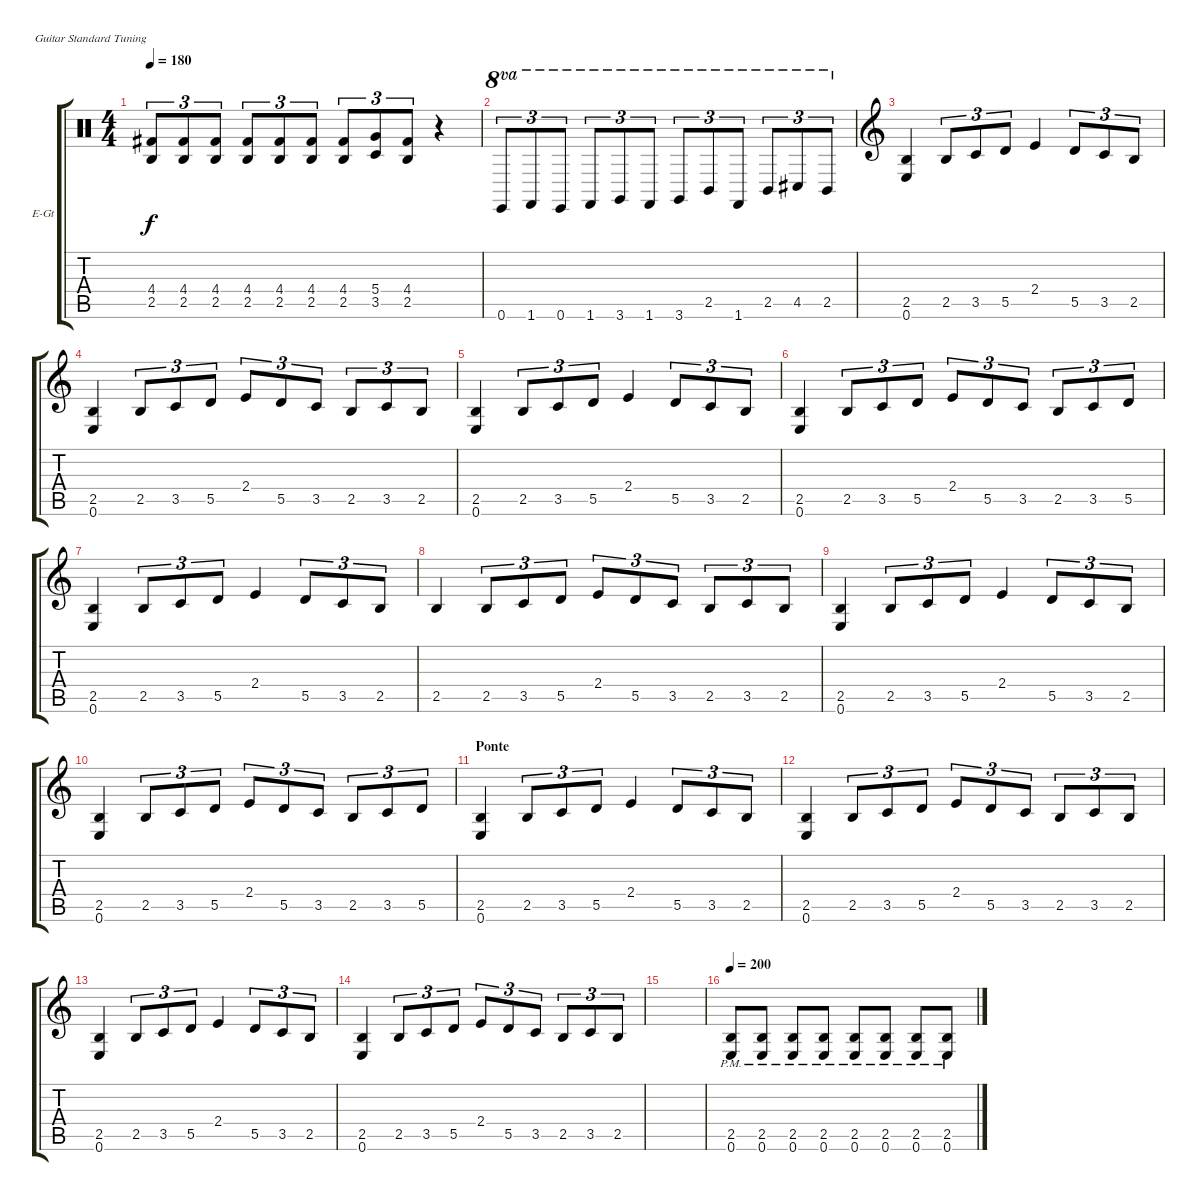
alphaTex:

\defaultSystemsLayout 4
\bracketExtendMode groupsimilarinstruments
\firstSystemTrackNameOrientation horizontal
\otherSystemsTrackNameOrientation horizontal
\track ("Electric Guitar" "E-Gt") {instrument distortionguitar}
\staff {score tabs}
\tuning (E4 B3 G3 D3 A2 E2)
\ts (4 4)
\tempo 180
\clef neutral
\ks c
(4.4 2.5).8{tu (3 2) dy f} (2.5 4.4).8{tu (3 2)} (2.5 4.4).8{tu (3 2)} (2.5 4.4).8{tu (3 2)} (2.5 4.4).8{tu (3 2)} (2.5 4.4).8{tu (3 2)} (2.5 4.4).8{tu (3 2)} (5.4 3.5).8{tu (3 2)} (2.5 4.4).8{tu (3 2)} r.4 |
0.6.8{tu (3 2) ot 8va} 1.6.8{tu (3 2) ot 8va} 0.6.8{tu (3 2) ot 8va} 1.6.8{tu (3 2) ot 8va} 3.6.8{tu (3 2) ot 8va} 1.6.8{tu (3 2) ot 8va} 3.6.8{tu (3 2) ot 8va} 2.5.8{tu (3 2) ot 8va} 1.6.8{tu (3 2) ot 8va} 2.5.8{tu (3 2) ot 8va} 4.5.8{tu (3 2) ot 8va} 2.5.8{tu (3 2) ot 8va} |
\clef g2
(0.6 2.5).4 2.5.8{tu (3 2)} 3.5.8{tu (3 2)} 5.5.8{tu (3 2)} 2.4.4 5.5.8{tu (3 2)} 3.5.8{tu (3 2)} 2.5.8{tu (3 2)} |
(2.5 0.6).4 2.5.8{tu (3 2)} 3.5.8{tu (3 2)} 5.5.8{tu (3 2)} 2.4.8{tu (3 2)} 5.5.8{tu (3 2)} 3.5.8{tu (3 2)} 2.5.8{tu (3 2)} 3.5.8{tu (3 2)} 2.5.8{tu (3 2)} |
(0.6 2.5).4 2.5.8{tu (3 2)} 3.5.8{tu (3 2)} 5.5.8{tu (3 2)} 2.4.4 5.5.8{tu (3 2)} 3.5.8{tu (3 2)} 2.5.8{tu (3 2)} |
(0.6 2.5).4 2.5.8{tu (3 2)} 3.5.8{tu (3 2)} 5.5.8{tu (3 2)} 2.4.8{tu (3 2)} 5.5.8{tu (3 2)} 3.5.8{tu (3 2)} 2.5.8{tu (3 2)} 3.5.8{tu (3 2)} 5.5.8{tu (3 2)} |
(0.6 2.5).4 2.5.8{tu (3 2)} 3.5.8{tu (3 2)} 5.5.8{tu (3 2)} 2.4.4 5.5.8{tu (3 2)} 3.5.8{tu (3 2)} 2.5.8{tu (3 2)} |
2.5.4 2.5.8{tu (3 2)} 3.5.8{tu (3 2)} 5.5.8{tu (3 2)} 2.4.8{tu (3 2)} 5.5.8{tu (3 2)} 3.5.8{tu (3 2)} 2.5.8{tu (3 2)} 3.5.8{tu (3 2)} 2.5.8{tu (3 2)} |
(0.6 2.5).4 2.5.8{tu (3 2)} 3.5.8{tu (3 2)} 5.5.8{tu (3 2)} 2.4.4 5.5.8{tu (3 2)} 3.5.8{tu (3 2)} 2.5.8{tu (3 2)} |
(0.6 2.5).4 2.5.8{tu (3 2)} 3.5.8{tu (3 2)} 5.5.8{tu (3 2)} 2.4.8{tu (3 2)} 5.5.8{tu (3 2)} 3.5.8{tu (3 2)} 2.5.8{tu (3 2)} 3.5.8{tu (3 2)} 5.5.8{tu (3 2)} |
\section ("" "Ponte")
(0.6 2.5).4 2.5.8{tu (3 2)} 3.5.8{tu (3 2)} 5.5.8{tu (3 2)} 2.4.4 5.5.8{tu (3 2)} 3.5.8{tu (3 2)} 2.5.8{tu (3 2)} |
(2.5 0.6).4 2.5.8{tu (3 2)} 3.5.8{tu (3 2)} 5.5.8{tu (3 2)} 2.4.8{tu (3 2)} 5.5.8{tu (3 2)} 3.5.8{tu (3 2)} 2.5.8{tu (3 2)} 3.5.8{tu (3 2)} 2.5.8{tu (3 2)} |
(0.6 2.5).4 2.5.8{tu (3 2)} 3.5.8{tu (3 2)} 5.5.8{tu (3 2)} 2.4.4 5.5.8{tu (3 2)} 3.5.8{tu (3 2)} 2.5.8{tu (3 2)} |
(0.6 2.5).4 2.5.8{tu (3 2)} 3.5.8{tu (3 2)} 5.5.8{tu (3 2)} 2.4.8{tu (3 2)} 5.5.8{tu (3 2)} 3.5.8{tu (3 2)} 2.5.8{tu (3 2)} 3.5.8{tu (3 2)} 2.5.8{tu (3 2)} |
|
\tempo 200
(0.6{pm} 2.5{pm}).8 (0.6{pm} 2.5{pm}).8 (0.6{pm} 2.5{pm}).8 (0.6{pm} 2.5{pm}).8 (0.6{pm} 2.5{pm}).8 (0.6{pm} 2.5{pm}).8 (0.6{pm} 2.5{pm}).8 (0.6{pm} 2.5{pm}).8
